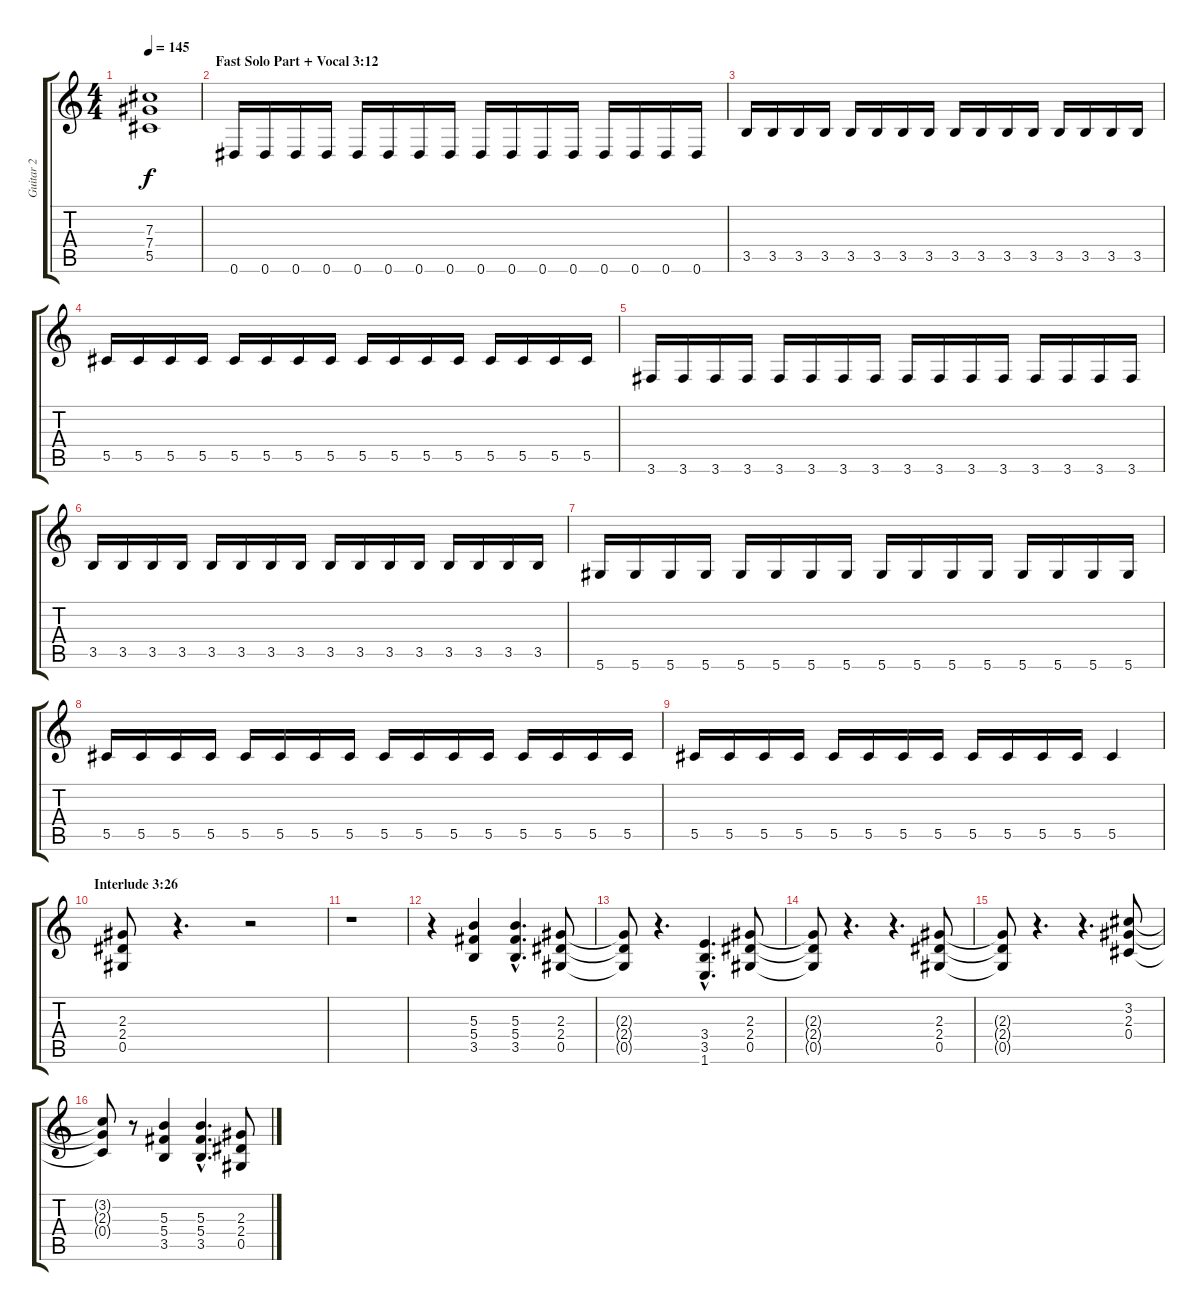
\track ("Guitar 2" "Guitar 2") {instrument distortionguitar}
\staff {score tabs}
\tuning (Eb4 Bb3 Gb3 Db3 Ab2 Eb2) {hide}
\ts (4 4)
\tempo 145
\clef g2
\ks c
(7.3 7.4 5.5).1{dy f} |
\section ("" "Fast Solo Part + Vocal 3:12")
0.6.16 0.6.16 0.6.16 0.6.16 0.6.16 0.6.16 0.6.16 0.6.16 0.6.16 0.6.16 0.6.16 0.6.16 0.6.16 0.6.16 0.6.16 0.6.16 |
3.5.16 3.5.16 3.5.16 3.5.16 3.5.16 3.5.16 3.5.16 3.5.16 3.5.16 3.5.16 3.5.16 3.5.16 3.5.16 3.5.16 3.5.16 3.5.16 |
5.5.16 5.5.16 5.5.16 5.5.16 5.5.16 5.5.16 5.5.16 5.5.16 5.5.16 5.5.16 5.5.16 5.5.16 5.5.16 5.5.16 5.5.16 5.5.16 |
3.6.16 3.6.16 3.6.16 3.6.16 3.6.16 3.6.16 3.6.16 3.6.16 3.6.16 3.6.16 3.6.16 3.6.16 3.6.16 3.6.16 3.6.16 3.6.16 |
3.5.16 3.5.16 3.5.16 3.5.16 3.5.16 3.5.16 3.5.16 3.5.16 3.5.16 3.5.16 3.5.16 3.5.16 3.5.16 3.5.16 3.5.16 3.5.16 |
5.6.16 5.6.16 5.6.16 5.6.16 5.6.16 5.6.16 5.6.16 5.6.16 5.6.16 5.6.16 5.6.16 5.6.16 5.6.16 5.6.16 5.6.16 5.6.16 |
5.5.16 5.5.16 5.5.16 5.5.16 5.5.16 5.5.16 5.5.16 5.5.16 5.5.16 5.5.16 5.5.16 5.5.16 5.5.16 5.5.16 5.5.16 5.5.16 |
5.5.16 5.5.16 5.5.16 5.5.16 5.5.16 5.5.16 5.5.16 5.5.16 5.5.16 5.5.16 5.5.16 5.5.16 5.5.4 |
\section ("" "Interlude 3:26")
(2.3 2.4 0.5).8 r.4{d} r.2 |
r.1 |
r.4 (5.3 5.4 3.5).4 (5.3{hac} 5.4{hac} 3.5{hac}).4{d} (2.3 2.4 0.5).8 |
(2.3{t} 2.4{t} 0.5{t}).8 r.4{d} (3.4{hac} 3.5{hac} 1.6{hac}).4{d} (2.3 2.4 0.5).8 |
(2.3{t} 2.4{t} 0.5{t}).8 r.4{d} r.4{d} (2.3 2.4 0.5).8 |
(2.3{t} 2.4{t} 0.5{t}).8 r.4{d} r.4{d} (3.2 2.3 0.4).8 |
(3.2{t} 2.3{t} 0.4{t}).8 r.8 (5.3 5.4 3.5).4 (5.3{hac} 5.4{hac} 3.5{hac}).4{d} (2.3 2.4 0.5).8
